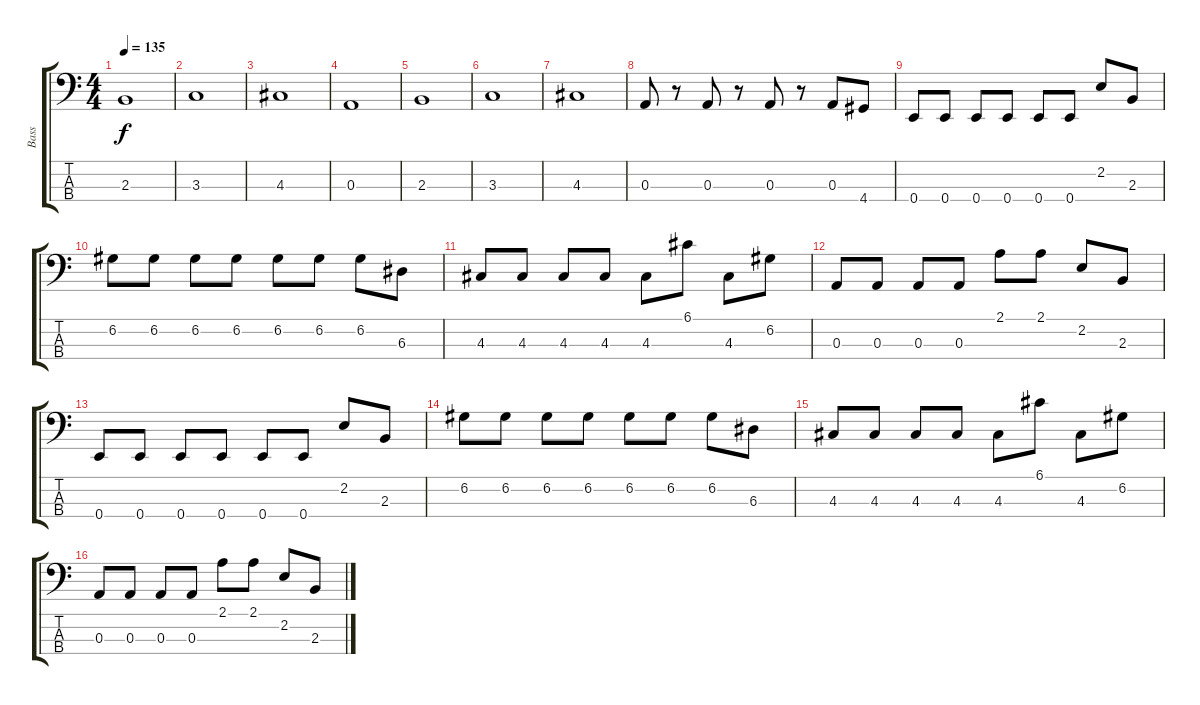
\track ("Bass" "Bass") {instrument acousticguitarnylon}
\staff {score tabs}
\tuning (G2 D2 A1 E1) {hide}
\ts (4 4)
\tempo 135
\clef f4
\ks c
2.3.1{dy f instrument acousticguitarnylon} |
3.3.1 |
4.3.1 |
0.3.1 |
2.3.1 |
3.3.1 |
4.3.1 |
0.3.8 r.8 0.3.8 r.8 0.3.8 r.8 0.3.8 4.4.8 |
0.4.8 0.4.8 0.4.8 0.4.8 0.4.8 0.4.8 2.2.8 2.3.8 |
6.2.8 6.2.8 6.2.8 6.2.8 6.2.8 6.2.8 6.2.8 6.3.8 |
4.3.8 4.3.8 4.3.8 4.3.8 4.3.8 6.1.8 4.3.8 6.2.8 |
0.3.8 0.3.8 0.3.8 0.3.8 2.1.8 2.1.8 2.2.8 2.3.8 |
0.4.8 0.4.8 0.4.8 0.4.8 0.4.8 0.4.8 2.2.8 2.3.8 |
6.2.8 6.2.8 6.2.8 6.2.8 6.2.8 6.2.8 6.2.8 6.3.8 |
4.3.8 4.3.8 4.3.8 4.3.8 4.3.8 6.1.8 4.3.8 6.2.8 |
0.3.8 0.3.8 0.3.8 0.3.8 2.1.8 2.1.8 2.2.8 2.3.8
